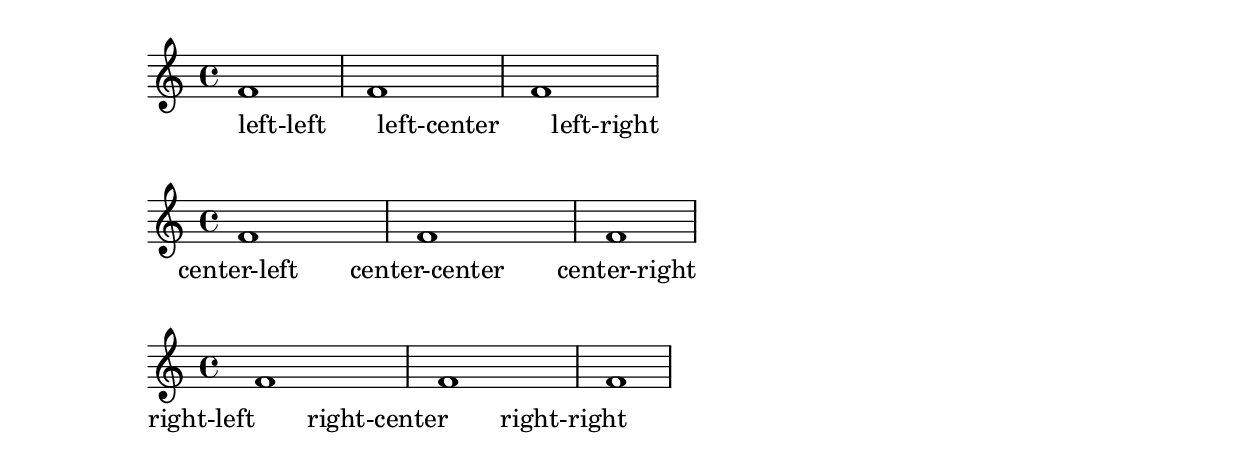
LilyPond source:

\version "2.19.11"

\header {
  texidoc = "Grobs using @code{ly:self-alignment-interface::aligned-on-x-parent}
and @code{ly:self-alignment-interface::aligned-on-y-parent}
callbacks support separate alignments for self and parent."
}

{ f'1 f' f' }
\addlyrics {
  \override LyricSpace.minimum-distance = 5
  \override LyricText.self-alignment-X = #LEFT
  \override LyricText.parent-alignment-X = #LEFT
  left-left
  \override LyricText.self-alignment-X = #LEFT
  \override LyricText.parent-alignment-X = #CENTER
  left-center
  \override LyricText.self-alignment-X = #LEFT
  \override LyricText.parent-alignment-X = #RIGHT
  left-right
}

{ f'1 f' f' }
\addlyrics {
  \override LyricSpace.minimum-distance = 5
  \override LyricText.self-alignment-X = #CENTER
  \override LyricText.parent-alignment-X = #LEFT
  center-left
  \override LyricText.self-alignment-X = #CENTER
  \override LyricText.parent-alignment-X = #CENTER
  center-center
  \override LyricText.self-alignment-X = #CENTER
  \override LyricText.parent-alignment-X = #RIGHT
  center-right
}

{ f'1 f' f' }
\addlyrics {
  \override LyricSpace.minimum-distance = 5
  \override LyricText.self-alignment-X = #RIGHT
  \override LyricText.parent-alignment-X = #LEFT
  right-left
  \override LyricText.self-alignment-X = #RIGHT
  \override LyricText.parent-alignment-X = #CENTER
  right-center
  \override LyricText.self-alignment-X = #RIGHT
  \override LyricText.parent-alignment-X = #RIGHT
  right-right
}
